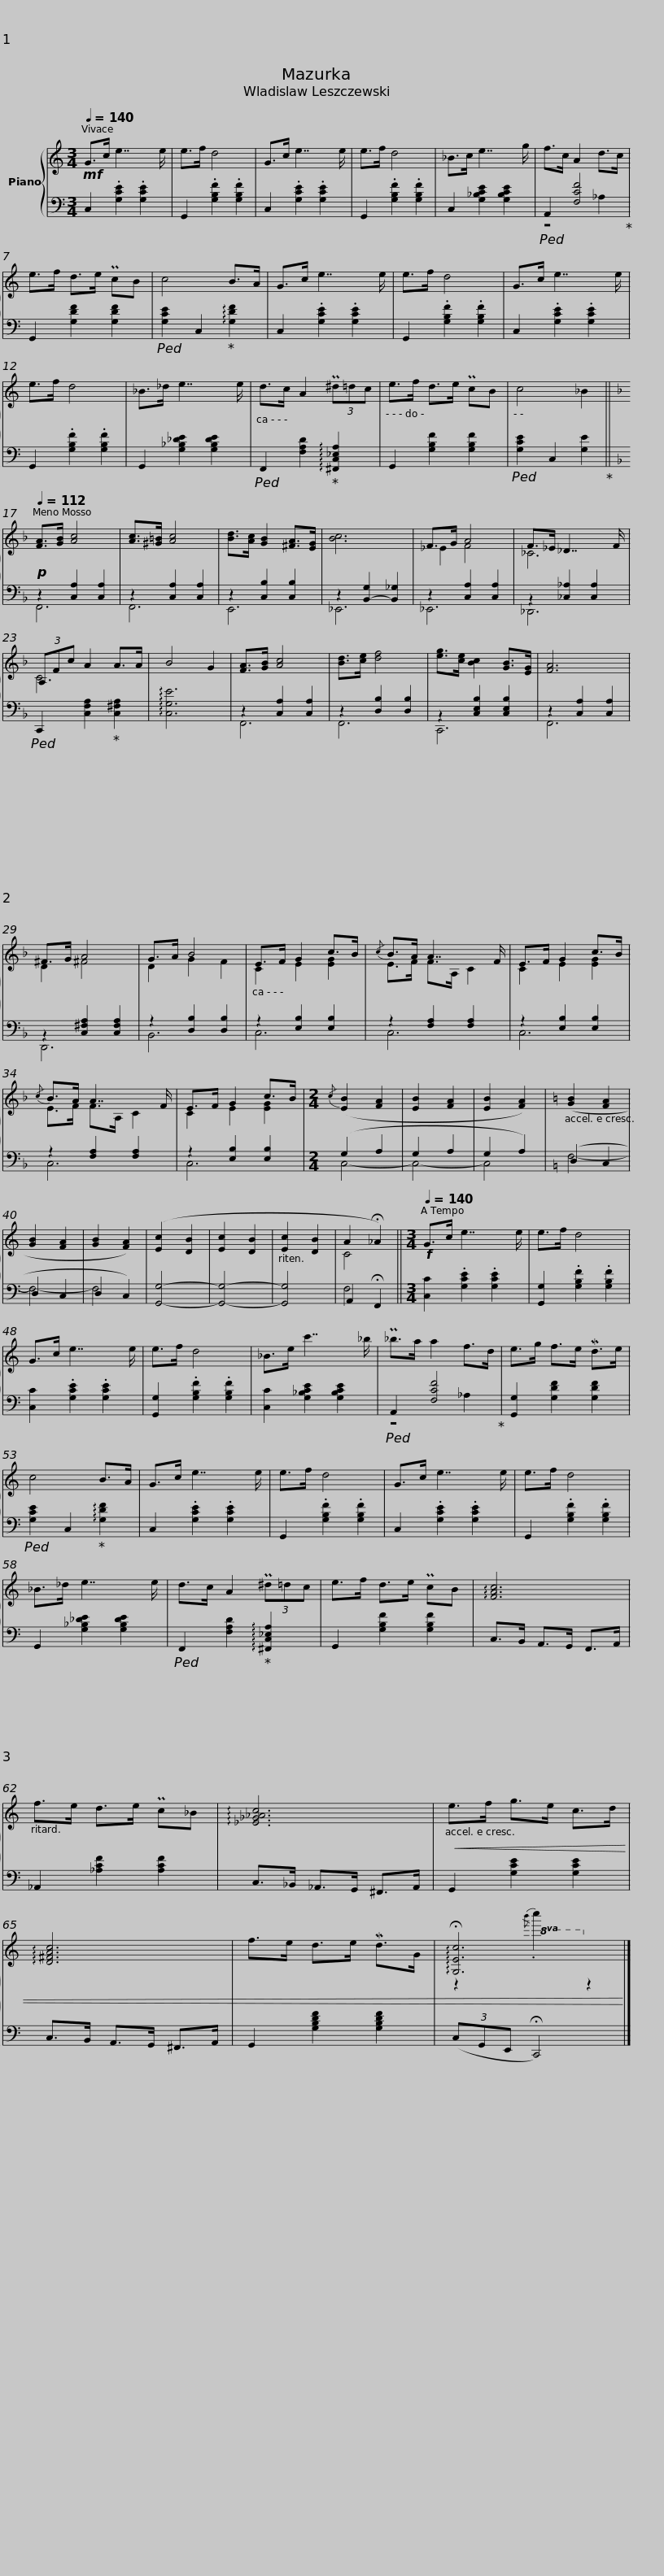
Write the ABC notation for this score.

X:1
%%score { ( 1 4 ) | ( 2 3 ) }
L:1/8
Q:1/4=140
M:3/4
I:linebreak $
K:C
V:1 treble
V:4 treble
V:2 bass
V:3 bass
V:1
!mf! G>c e7/2 e/ | e>f d4 | G>c e7/2 e/ | e>f d4 | _B>c e7/2 g/ | %5
 f>c A2 d>c | e>f d>e PcB | c4 B>A |$ G>c e7/2 e/ | e>f d4 | %10
 G>c e7/2 e/ | e>f d4 | _B>_d e7/2 e/ | d>c A2 (3P^d=dc | e>f d>e PcB | %15
 c4 _B2 ||$[K:F][Q:1/4=112] [FA]>[GB] [Ac]4 | [Ac]>[^G=B] [Ac]4 | [Bd]>[Ac] [GB]2 [^FA]>[EG] | [Bc]6 | %20
 F>G A4 | F>_E _D7/2 F/ | (3A,Fc A2 A>A | B4 G2 |$ [FA]>[GB] [Ac]4 | %25
 [Bd]>[ce] [df]4 | [eg]>[ce] [Bc]2 [GB]>[EG] | [FA]6 | ^F>G A4 | G>A B4 | %30
 E>F G2 c>B |{/c} B>A A7/2 F/ | E>F G2 c>B |${/c} B>A A7/2 F/ | E>F G2 c>B | %35
[M:2/4]{/c} ([EB]2 [FA]2 | [EB]2 [FA]2 | [EB]2 [FA]2) |[K:C] ([GB]2 [FA]2 | [GB]2 [FA]2 | %40
 [GB]2 [FA]2) | ([Ec]2 [DB]2 | [Ec]2 [DB]2 | [Ec]2 [DB]2 | A2 !fermata!_A2) || %45
[M:3/4]!f![Q:1/4=140] G>c e7/2 e/ |$ e>f d4 | G>c e7/2 e/ | e>f d4 | _B>e c'7/2 _b/ | %50
 P_b>a a2 f>d | e>g f>e Md>e | c4 B>A | G>c e7/2 e/ |$ e>f d4 | %55
 G>c e7/2 e/ | e>f d4 | _B>_d e7/2 e/ | d>c A2 (3P^d=dc | e>f d>e PcB | %60
 !arpeggio![FAc]6 |$ f>e d>e Pc_B | !arpeggio![_E_G_Ac]6 |!<(! e>f g>e c>d | !arpeggio![D^FAc]6 | %65
 f>e d>e Md>G | !arpeggio!!fermata![G,Ec]6!<)! |] %67
V:2
 C,2 .[G,CE]2 .[G,CE]2 | G,,2 .[G,B,F]2 .[G,B,F]2 | C,2 .[G,CE]2 .[G,CE]2 | G,,2 .[G,B,F]2 .[G,B,F]2 | C,2 [G,_B,CE]2 [G,B,CE]2 | %5
!ped! A,,2 [F,CF]4!ped-up! | G,,2 [G,DF]2 [G,DF]2 |!ped! [G,CE]2 C,2!ped-up! !arpeggio![G,DF]2 |$ C,2 .[G,CE]2 .[G,CE]2 | G,,2 .[G,B,F]2 .[G,B,F]2 | %10
 C,2 .[G,CE]2 .[G,CE]2 | G,,2 .[G,B,F]2 .[G,B,F]2 | G,,2 [G,_B,_DE]2 [G,B,DE]2 |!ped! F,,2 [F,A,D]2!ped-up! !arpeggio![^F,,C,_E,A,]2 | G,,2 [G,B,F]2 [G,B,F]2 | %15
!ped! [G,CE]2 C,2 [G,E]2!ped-up! ||$[K:F]!p! z2 [C,A,]2 [C,A,]2 | z2 [C,A,]2 [C,A,]2 | z2 [C,B,]2 [C,B,]2 | z2 [B,,-G,]2 [B,,_G,]2 | %20
 z2 [C,A,]2 [C,A,]2 | z2 [_C,_A,]2 [C,A,]2 |!ped! C,,2 [C,F,A,]2!ped-up! [C,^F,A,]2 | !arpeggio![C,G,E]6 |$ z2 [C,A,]2 [C,A,]2 | %25
 z2 [D,B,]2 [D,B,]2 | z2 [C,E,B,]2 [C,E,B,]2 | z2 [C,A,]2 [C,A,]2 | z2 [C,^F,A,]2 [C,F,A,]2 | z2 [D,B,]2 [D,B,]2 | %30
 z2 [E,B,]2 [E,B,]2 | z2 [F,A,]2 [F,A,]2 | z2 [E,B,]2 [E,B,]2 |$ z2 [F,A,]2 [F,A,]2 | z2 [E,B,]2 [E,B,]2 | %35
[M:2/4] (G,2 A,2 | G,2 A,2 | G,2 A,2) |[K:C] (D,2 C,2 | D,2 C,2 | %40
 D,2 C,2) | [G,,G,]4- | [G,,G,]4- | [G,,G,]4 | A,,2 !fermata!F,,2 || %45
[M:3/4] [C,C]2 .[G,CE]2 .[G,CE]2 |$ [G,,G,]2 .[G,B,F]2 .[G,B,F]2 | [C,C]2 .[G,CE]2 .[G,CE]2 | [G,,G,]2 .[G,B,F]2 .[G,B,F]2 | [C,C]2 [G,_B,CE]2 [G,B,CE]2 | %50
!ped! A,,2 [F,CF]4!ped-up! | [G,,G,]2 [G,DF]2 [G,DF]2 |!ped! [G,CE]2 C,2!ped-up! !arpeggio![G,DF]2 | C,2 .[G,CE]2 .[G,CE]2 |$ G,,2 .[G,B,F]2 .[G,B,F]2 | %55
 C,2 .[G,CE]2 .[G,CE]2 | G,,2 .[G,B,F]2 .[G,B,F]2 | G,,2 [G,_B,_DE]2 [G,B,DE]2 |!ped! F,,2 [F,A,D]2!ped-up! !arpeggio![^F,,C,_E,A,]2 | G,,2 [G,B,F]2 [G,B,F]2 | %60
 C,>B,, A,,>G,, F,,>A,, |$ _A,,2 [_A,CF]2 [A,CF]2 | C,>_B,, _A,,>G,, ^F,,>A,, | G,,2 [G,CE]2 [G,CE]2 | C,>B,, A,,>G,, ^F,,>A,, | %65
 G,,2 [G,B,DF]2 [G,B,DF]2 | (3(C,G,,E,, !fermata!C,,4) |] %67
V:3
 x6 | x6 | x6 | x6 | x6 | %5
 z4 _A,2 | x6 | x6 |$ x6 | x6 | %10
 x6 | x6 | x6 | x6 | x6 | %15
 x6 ||$[K:F] F,,6 | F,,6 | E,,6 | _E,,6 | %20
 _E,,6 | _D,,6 | x6 | x6 |$ F,,6 | %25
 F,,6 | C,,6 | F,,6 | D,,6 | B,,6 | %30
 C,6 | C,6 | C,6 |$ C,6 | C,6 | %35
[M:2/4] C,4- | C,4- | C,4 |[K:C] F,4- | F,4- | %40
 F,4 | x4 | x4 | x4 | F,4 || %45
[M:3/4] x6 |$ x6 | x6 | x6 | x6 | %50
 z4 _A,2 | x6 | x6 | x6 |$ x6 | %55
 x6 | x6 | x6 | x6 | x6 | %60
 x6 |$ x6 | x6 | x6 | x6 | %65
 x6 | x6 |] %67
V:4
 x6 | x6 | x6 | x6 | x6 | %5
 x6 | x6 | x6 |$ x6 | x6 | %10
 x6 | x6 | x6 | x6 | x6 | %15
 x6 ||$[K:F] x6 | x6 | x6 | x6 | %20
 _E2 F4 | _C6 | C6 | x6 |$ x6 | %25
 x6 | x6 | x6 | D2 ^F4 | D2 G2 F2 | %30
 C2 E2 [EG]2 | E>F F>A, C2 | C2 E2 [EG]2 |$ E>F F>A, C2 | C2 E2 [EG]2 | %35
[M:2/4] x4 | x4 | x4 |[K:C] x4 | x4 | %40
 x4 | x4 | x4 | x4 | C4 || %45
[M:3/4] x6 |$ x6 | x6 | x6 | x6 | %50
 x6 | x6 | x6 | x6 |$ x6 | %55
 x6 | x6 | x6 | x6 | x6 | %60
 x6 |$ x6 | x6 | x6 | x6 | %65
 x6 | z2!8va(!{/b'} .c''2!8va)! z2 |] %67
